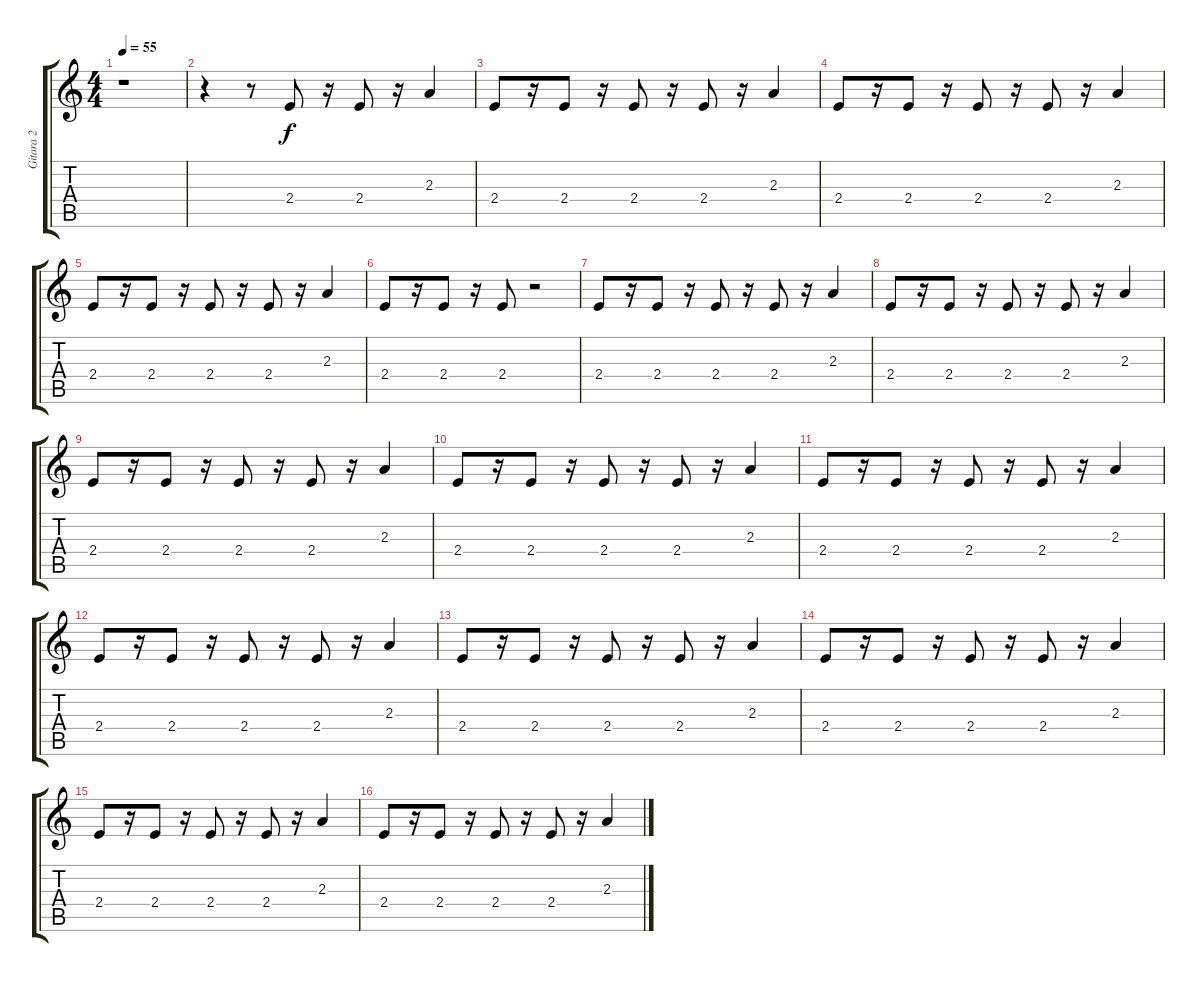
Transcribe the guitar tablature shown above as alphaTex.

\track ("Gitara 2" "Gitara 2") {instrument synthbass1}
\staff {score tabs}
\tuning (E4 B3 G3 D3 A2 E2) {hide}
\ts (4 4)
\tempo 55
\clef g2
\ks c
r.1{dy f} |
r.4 r.8 2.4.8 r.16 2.4.8 r.16 2.3.4 |
2.4.8 r.16 2.4.8 r.16 2.4.8 r.16 2.4.8 r.16 2.3.4 |
2.4.8 r.16 2.4.8 r.16 2.4.8 r.16 2.4.8 r.16 2.3.4 |
2.4.8 r.16 2.4.8 r.16 2.4.8 r.16 2.4.8 r.16 2.3.4 |
2.4.8 r.16 2.4.8 r.16 2.4.8 r.2 |
2.4.8 r.16 2.4.8 r.16 2.4.8 r.16 2.4.8 r.16 2.3.4 |
2.4.8 r.16 2.4.8 r.16 2.4.8 r.16 2.4.8 r.16 2.3.4 |
2.4.8 r.16 2.4.8 r.16 2.4.8 r.16 2.4.8 r.16 2.3.4 |
2.4.8 r.16 2.4.8 r.16 2.4.8 r.16 2.4.8 r.16 2.3.4 |
2.4.8 r.16 2.4.8 r.16 2.4.8 r.16 2.4.8 r.16 2.3.4 |
2.4.8 r.16 2.4.8 r.16 2.4.8 r.16 2.4.8 r.16 2.3.4 |
2.4.8 r.16 2.4.8 r.16 2.4.8 r.16 2.4.8 r.16 2.3.4 |
2.4.8 r.16 2.4.8 r.16 2.4.8 r.16 2.4.8 r.16 2.3.4 |
2.4.8 r.16 2.4.8 r.16 2.4.8 r.16 2.4.8 r.16 2.3.4 |
2.4.8 r.16 2.4.8 r.16 2.4.8 r.16 2.4.8 r.16 2.3.4
